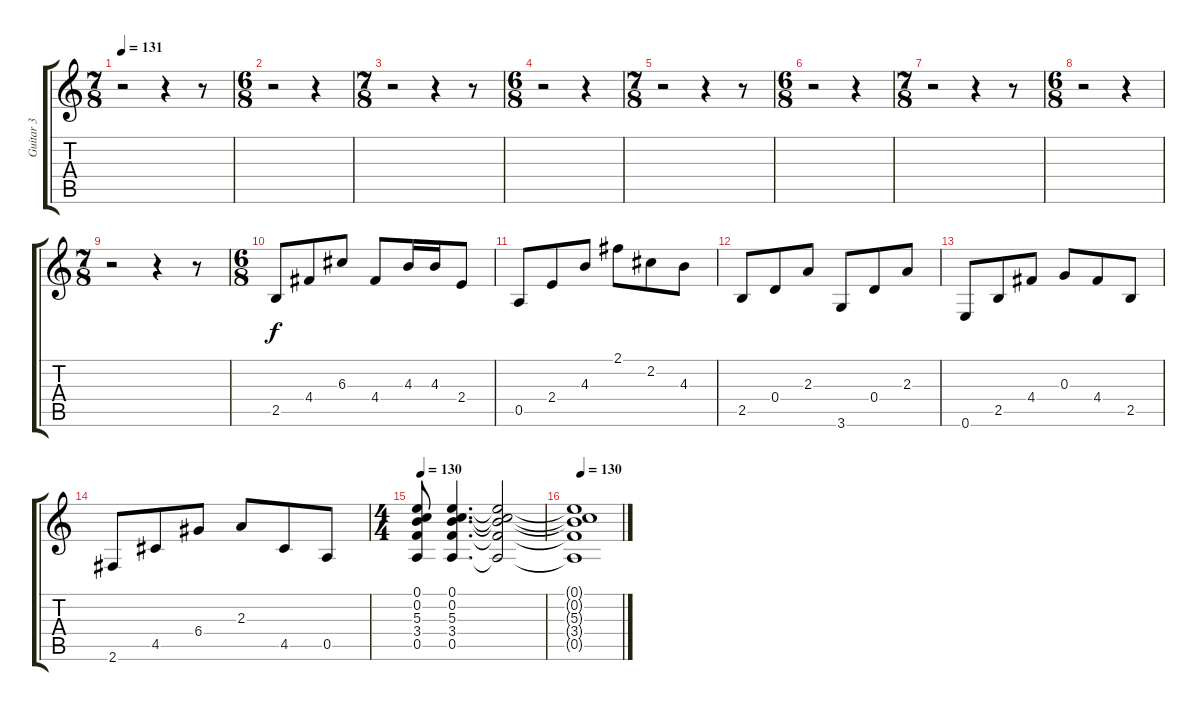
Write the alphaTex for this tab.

\track ("Guitar 3" "Guitar 3") {instrument electricguitarclean}
\staff {score tabs}
\tuning (E4 B3 G3 D3 A2 E2) {hide}
\ts (7 8)
\tempo 131
\clef g2
\ks c
r.2{dy f} r.4 r.8 |
\ts (6 8)
r.2 r.4 |
\ts (7 8)
r.2 r.4 r.8 |
\ts (6 8)
r.2 r.4 |
\ts (7 8)
r.2 r.4 r.8 |
\ts (6 8)
r.2 r.4 |
\ts (7 8)
r.2 r.4 r.8 |
\ts (6 8)
r.2 r.4 |
\ts (7 8)
r.2 r.4 r.8 |
\ts (6 8)
2.5.8 4.4.8 6.3.8 4.4.8 4.3.16 4.3.16 2.4.8 |
0.5.8 2.4.8 4.3.8 2.1.8 2.2.8 4.3.8 |
2.5.8 0.4.8 2.3.8 3.6.8 0.4.8 2.3.8 |
0.6.8 2.5.8 4.4.8 0.3.8 4.4.8 2.5.8 |
2.6.8 4.5.8 6.4.8 2.3.8 4.5.8 0.5.8 |
\ts (4 4)
\tempo 130
(0.1 0.2 5.3 3.4 0.5).8 (0.1 0.2 5.3 3.4 0.5).4{d} (0.1{t} 0.2{t} 5.3{t} 3.4{t} 0.5{t}).2 |
\tempo 130
(0.1{t} 0.2{t} 5.3{t} 3.4{t} 0.5{t}).1
